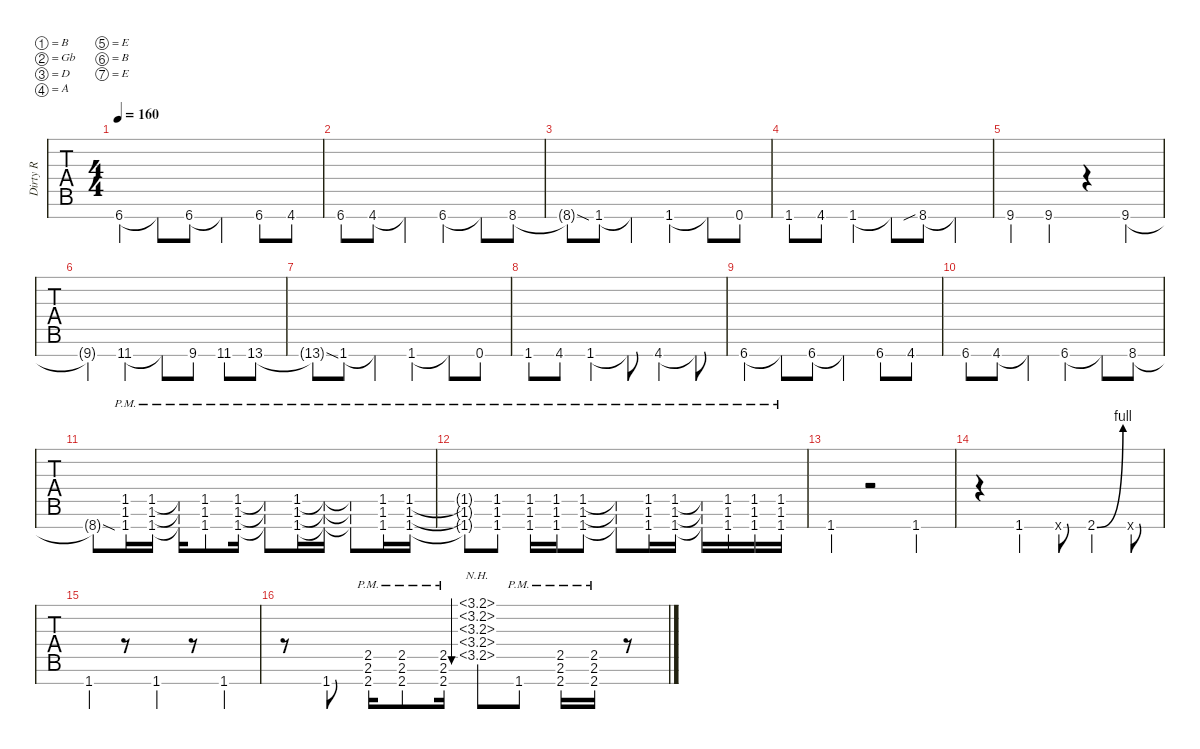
\defaultSystemsLayout 4
\hideDynamics
\bracketExtendMode groupsimilarinstruments
\multiBarRest
\otherSystemsTrackNameOrientation horizontal
\track ("Distortion Guitar R" "Dirty R") {instrument distortionguitar}
\staff {tabs}
\tuning (B3 Gb3 D3 A2 E2 B1 E1)
\ts (4 4)
\tempo 160
\clef g2
\ks c
6.7{acc #}.4{dy mf} 6.7{t acc #}.8 6.7{acc #}.8 6.7{t acc #}.4 6.7{acc #}.8 4.7{acc #}.8 |
6.7{acc #}.8 4.7{acc #}.8 4.7{t acc #}.4 6.7{acc #}.4 6.7{t acc #}.8 8.7.8 |
8.7{sod t}.8 1.7.8 1.7{t}.4 1.7.4 1.7{t}.8 0.7.8 |
1.7.8 4.7{acc #}.8 1.7.4 1.7{t}.8 8.7{sib}.8 8.7{t}.4 |
9.7{acc #}.4 9.7{acc #}.4 r.4 9.7{acc #}.4 |
9.7{t acc #}.4 11.7{acc #}.4 11.7{t acc #}.8 9.7{acc #}.8 11.7{acc #}.8 13.7.8 |
13.7{sod t}.8 1.7.8 1.7{t}.4 1.7.4 1.7{t}.8 0.7.8 |
1.7.8 4.7{acc #}.8 1.7.4 1.7{t}.8 4.7{acc #}.4 4.7{t acc #}.8 |
6.7{acc #}.4 6.7{t acc #}.8 6.7{acc #}.8 6.7{t acc #}.4 6.7{acc #}.8 4.7{acc #}.8 |
6.7{acc #}.8 4.7{acc #}.8 4.7{t acc #}.4 6.7{acc #}.4 6.7{t acc #}.8 8.7.8 |
8.7{sod t}.8 (1.7{pm} 1.6{pm} 1.5{pm}).16 (1.7{pm} 1.6{pm} 1.5{pm}).16 (1.7{pm t} 1.6{pm t} 1.5{pm t}).16 (1.7{pm} 1.6{pm} 1.5{pm}).8 (1.7{pm} 1.6{pm} 1.5{pm}).16 (1.7{pm t} 1.6{pm t} 1.5{pm t}).8 (1.7{pm} 1.6{pm} 1.5{pm}).16 (1.7{pm t} 1.6{pm t} 1.5{pm t}).16 (1.7{pm t} 1.6{pm t} 1.5{pm t}).8 (1.7{pm} 1.6{pm} 1.5{pm}).16 (1.7{pm} 1.6{pm} 1.5{pm}).16 |
(1.7{pm t} 1.6{pm t} 1.5{pm t}).8 (1.7{pm} 1.6{pm} 1.5{pm}).8 (1.7{pm} 1.6{pm} 1.5{pm}).16 (1.7{pm} 1.6{pm} 1.5{pm}).16 (1.7{pm} 1.6{pm} 1.5{pm}).8 (1.7{pm t} 1.6{pm t} 1.5{pm t}).8 (1.7{pm} 1.6{pm} 1.5{pm}).16 (1.7{pm} 1.6{pm} 1.5{pm}).16 (1.7{pm t} 1.6{pm t} 1.5{pm t}).16 (1.7{pm} 1.6{pm} 1.5{pm}).16 (1.7{pm} 1.6{pm} 1.5{pm}).16 (1.7{pm} 1.6{pm} 1.5{pm}).16 |
1.7.4 r.2 1.7.4 |
r.4 1.7.4 0.7{x}.8 2.7{be (bend 0 0 40.8 4) acc #}.4 0.7{x}.8 |
1.7.4 r.8 1.7.4 r.8 1.7.4 |
r.8 1.7.8 (2.7{pm acc #} 2.6{pm acc #} 2.5{pm acc #}).16 (2.7{pm acc #} 2.6{pm acc #} 2.5{pm acc #}).8 (2.7{pm acc #} 2.6{pm acc #} 2.5{pm acc #}).16 (3.5{nh} 3.4{nh} 3.3{nh} 3.2{nh} 3.1{nh}).8{bu 240} 1.7{pm}.8 (2.7{pm acc #} 2.6{pm acc #} 2.5{pm acc #}).16 (2.7{pm acc #} 2.6{pm acc #} 2.5{pm acc #}).16 r.8
